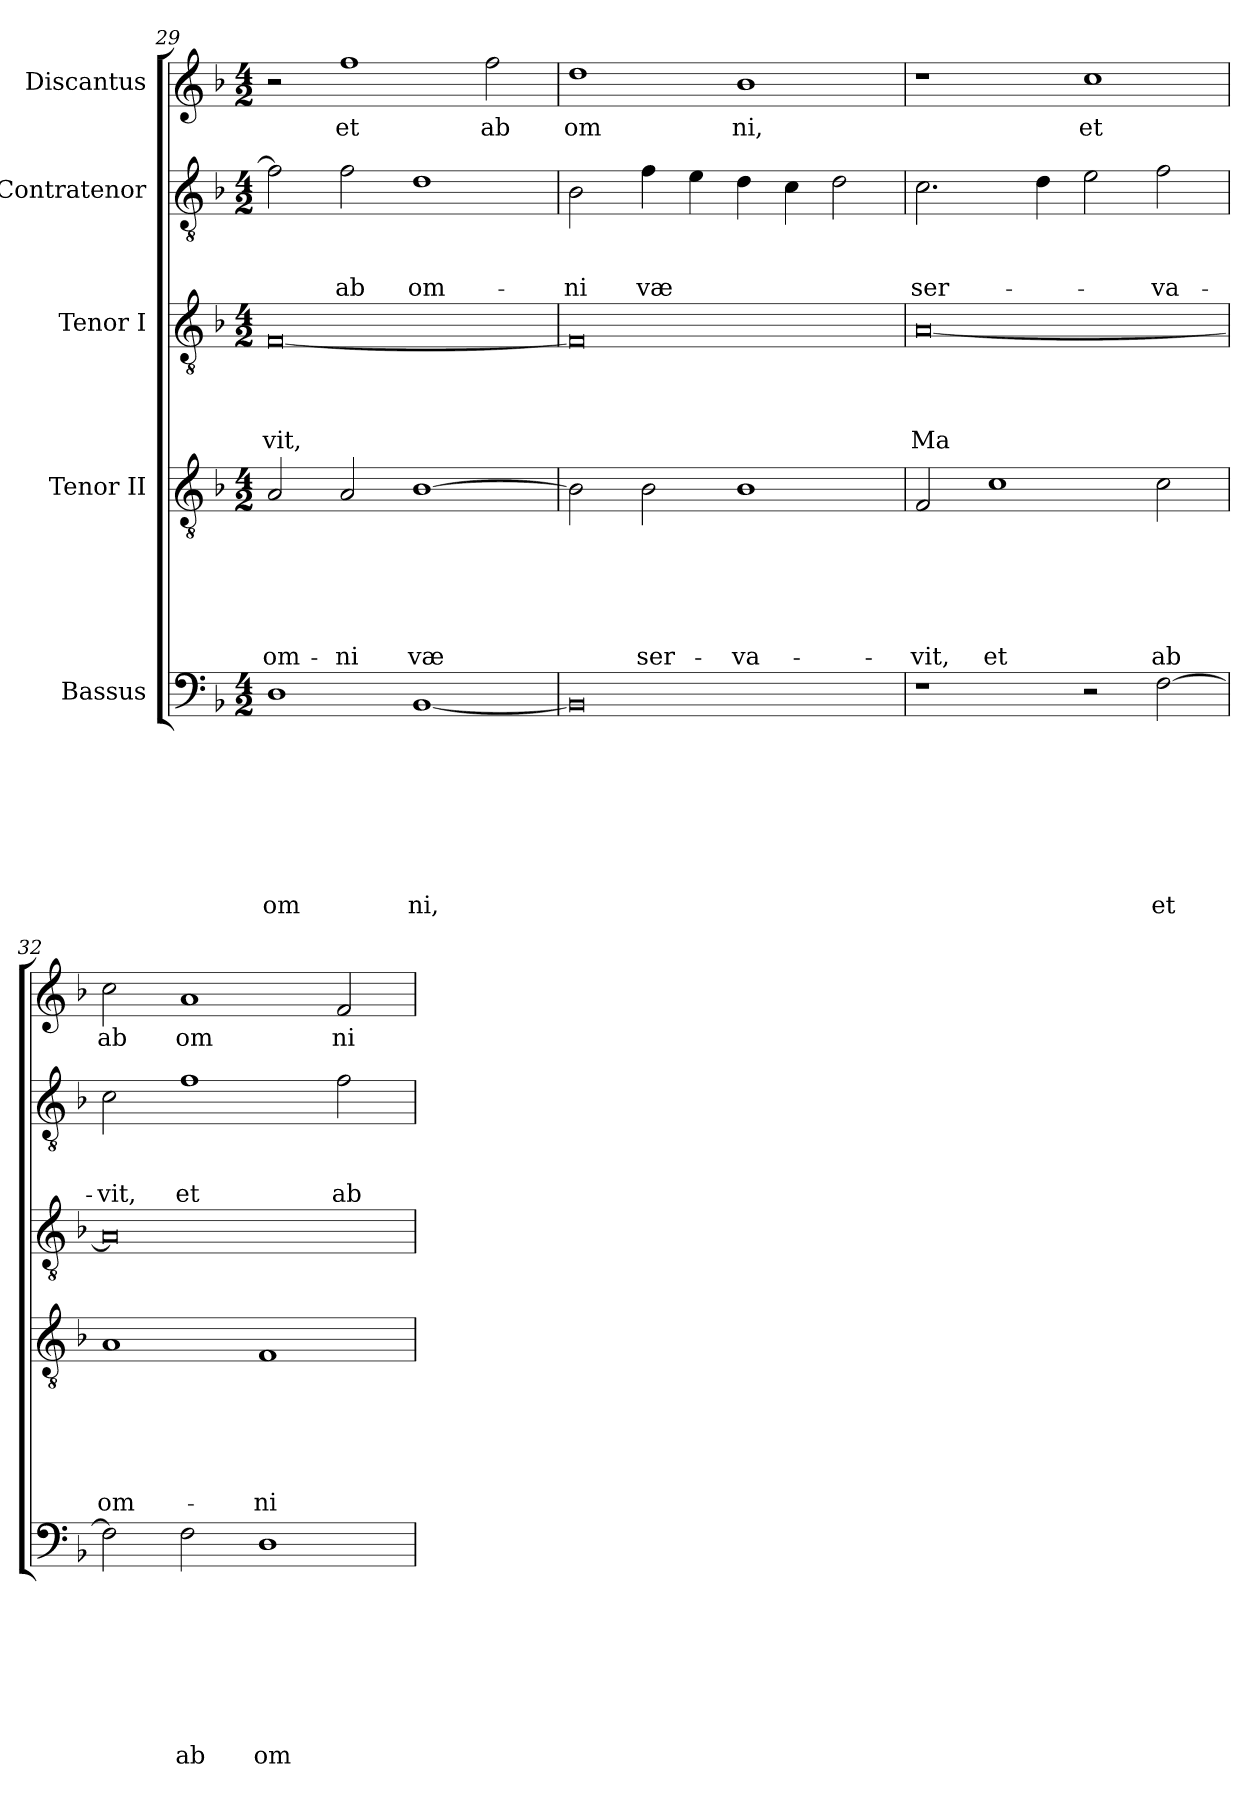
**kern	**text	**text	**text	**text	**text	**text	**text	**text	**kern	**text	**text	**text	**text	**text	**text	**kern	**text	**text	**text	**text	**kern	**text	**text	**text	**kern	**text
*part5	*part5	*part5	*part5	*part5	*part5	*part5	*part5	*part5	*part4	*part4	*part4	*part4	*part4	*part4	*part4	*part3	*part3	*part3	*part3	*part3	*part2	*part2	*part2	*part2	*part1	*part1
*staff5	*staff5	*staff5	*staff5	*staff5	*staff5	*staff5	*staff5	*staff5	*staff4	*staff4	*staff4	*staff4	*staff4	*staff4	*staff4	*staff3	*staff3	*staff3	*staff3	*staff3	*staff2	*staff2	*staff2	*staff2	*staff1	*staff1
*I"Bassus	*	*	*	*	*	*	*	*	*I"Tenor II	*	*	*	*	*	*	*I"Tenor I	*	*	*	*	*I"Contratenor	*	*	*	*I"Discantus	*
*clefF4	*	*	*	*	*	*	*	*	*clefGv2	*	*	*	*	*	*	*clefGv2	*	*	*	*	*clefGv2	*	*	*	*clefG2	*
*k[b-]	*	*	*	*	*	*	*	*	*k[b-]	*	*	*	*	*	*	*k[b-]	*	*	*	*	*k[b-]	*	*	*	*k[b-]	*
*F:	*	*	*	*	*	*	*	*	*F:	*	*	*	*	*	*	*F:	*	*	*	*	*F:	*	*	*	*F:	*
*M4/2	*	*	*	*	*	*	*	*	*M4/2	*	*	*	*	*	*	*M4/2	*	*	*	*	*M4/2	*	*	*	*M4/2	*
=29	=29	=29	=29	=29	=29	=29	=29	=29	=29	=29	=29	=29	=29	=29	=29	=29	=29	=29	=29	=29	=29	=29	=29	=29	=29	=29
!	!	!	!	!	!	!	!	!LO:LY:b	!	!	!	!	!	!	!LO:LY:b	!	!	!	!	!LO:LY:b	!	!	!	!	!	!
1D	.	.	.	.	.	.	.	om	2A/	.	.	.	.	.	om-	[<0F	.	.	.	vit,	2f\]	.	.	.	2r	.
!	!	!	!	!	!	!	!	!	!	!	!	!	!	!	!LO:LY:b	!	!	!	!	!	!	!	!	!LO:LY:b	!	!LO:LY:b
.	.	.	.	.	.	.	.	.	2A/	.	.	.	.	.	-ni	.	.	.	.	.	2f\	.	.	ab	1ff	et
!	!	!	!	!	!	!	!	!LO:LY:b	!	!	!	!	!	!	!LO:LY:b	!	!	!	!	!	!	!	!	!LO:LY:b	!	!
[<1BB-	.	.	.	.	.	.	.	ni,	[>1B-	.	.	.	.	.	væ	.	.	.	.	.	1d	.	.	om-	.	.
!	!	!	!	!	!	!	!	!	!	!	!	!	!	!	!	!	!	!	!	!	!	!	!	!	!	!LO:LY:b
.	.	.	.	.	.	.	.	.	.	.	.	.	.	.	.	.	.	.	.	.	.	.	.	.	2ff\	ab
=30	=30	=30	=30	=30	=30	=30	=30	=30	=30	=30	=30	=30	=30	=30	=30	=30	=30	=30	=30	=30	=30	=30	=30	=30	=30	=30
!	!	!	!	!	!	!	!	!	!	!	!	!	!	!	!	!	!	!	!	!	!	!	!	!LO:LY:b	!	!LO:LY:b
0BB-]	.	.	.	.	.	.	.	.	2B-\]	.	.	.	.	.	.	0F]	.	.	.	.	2B-\	.	.	-ni	1dd	om
!	!	!	!	!	!	!	!	!	!	!	!	!	!	!	!LO:LY:b	!	!	!	!	!	!	!	!	!LO:LY:b	!	!
.	.	.	.	.	.	.	.	.	2B-\	.	.	.	.	.	ser-	.	.	.	.	.	4f\	.	.	væ	.	.
.	.	.	.	.	.	.	.	.	.	.	.	.	.	.	.	.	.	.	.	.	4e\	.	.	.	.	.
!	!	!	!	!	!	!	!	!	!	!	!	!	!	!	!LO:LY:b	!	!	!	!	!	!	!	!	!	!	!LO:LY:b
.	.	.	.	.	.	.	.	.	1B-	.	.	.	.	.	-va-	.	.	.	.	.	4d\	.	.	.	1b-	ni,
.	.	.	.	.	.	.	.	.	.	.	.	.	.	.	.	.	.	.	.	.	4c\	.	.	.	.	.
.	.	.	.	.	.	.	.	.	.	.	.	.	.	.	.	.	.	.	.	.	2d\	.	.	.	.	.
=31	=31	=31	=31	=31	=31	=31	=31	=31	=31	=31	=31	=31	=31	=31	=31	=31	=31	=31	=31	=31	=31	=31	=31	=31	=31	=31
!	!	!	!	!	!	!	!	!	!	!	!	!	!	!	!LO:LY:b	!	!	!	!	!LO:LY:b	!	!	!	!LO:LY:b	!	!
1r	.	.	.	.	.	.	.	.	2F/	.	.	.	.	.	-vit,	[<0A	.	.	.	Ma	2.c\	.	.	ser-	1r	.
!	!	!	!	!	!	!	!	!	!	!	!	!	!	!	!LO:LY:b	!	!	!	!	!	!	!	!	!	!	!
.	.	.	.	.	.	.	.	.	1c	.	.	.	.	.	et	.	.	.	.	.	.	.	.	.	.	.
.	.	.	.	.	.	.	.	.	.	.	.	.	.	.	.	.	.	.	.	.	4d\	.	.	.	.	.
!	!	!	!	!	!	!	!	!	!	!	!	!	!	!	!	!	!	!	!	!	!	!	!	!	!	!LO:LY:b
2r	.	.	.	.	.	.	.	.	.	.	.	.	.	.	.	.	.	.	.	.	2e\	.	.	.	1cc	et
!	!	!	!	!	!	!	!	!LO:LY:b	!	!	!	!	!	!	!LO:LY:b	!	!	!	!	!	!	!	!	!LO:LY:b	!	!
[>2F\	.	.	.	.	.	.	.	et	2c\	.	.	.	.	.	ab	.	.	.	.	.	2f\	.	.	-va-	.	.
=32	=32	=32	=32	=32	=32	=32	=32	=32	=32	=32	=32	=32	=32	=32	=32	=32	=32	=32	=32	=32	=32	=32	=32	=32	=32	=32
!	!	!	!	!	!	!	!	!	!	!	!	!	!	!	!LO:LY:b	!	!	!	!	!	!	!	!	!LO:LY:b	!	!LO:LY:b
2F\]	.	.	.	.	.	.	.	.	1A	.	.	.	.	.	om-	0A]	.	.	.	.	2c\	.	.	-vit,	2cc\	ab
!	!	!	!	!	!	!	!	!LO:LY:b	!	!	!	!	!	!	!	!	!	!	!	!	!	!	!	!LO:LY:b	!	!LO:LY:b
2F\	.	.	.	.	.	.	.	ab	.	.	.	.	.	.	.	.	.	.	.	.	1f	.	.	et	1a	om
!	!	!	!	!	!	!	!	!LO:LY:b	!	!	!	!	!	!	!LO:LY:b	!	!	!	!	!	!	!	!	!	!	!
1D	.	.	.	.	.	.	.	om	1F	.	.	.	.	.	-ni	.	.	.	.	.	.	.	.	.	.	.
!	!	!	!	!	!	!	!	!	!	!	!	!	!	!	!	!	!	!	!	!	!	!	!	!LO:LY:b	!	!LO:LY:b
.	.	.	.	.	.	.	.	.	.	.	.	.	.	.	.	.	.	.	.	.	2f\	.	.	ab	2f/	ni
=	=	=	=	=	=	=	=	=	=	=	=	=	=	=	=	=	=	=	=	=	=	=	=	=	=	=
*-	*-	*-	*-	*-	*-	*-	*-	*-	*-	*-	*-	*-	*-	*-	*-	*-	*-	*-	*-	*-	*-	*-	*-	*-	*-	*-
